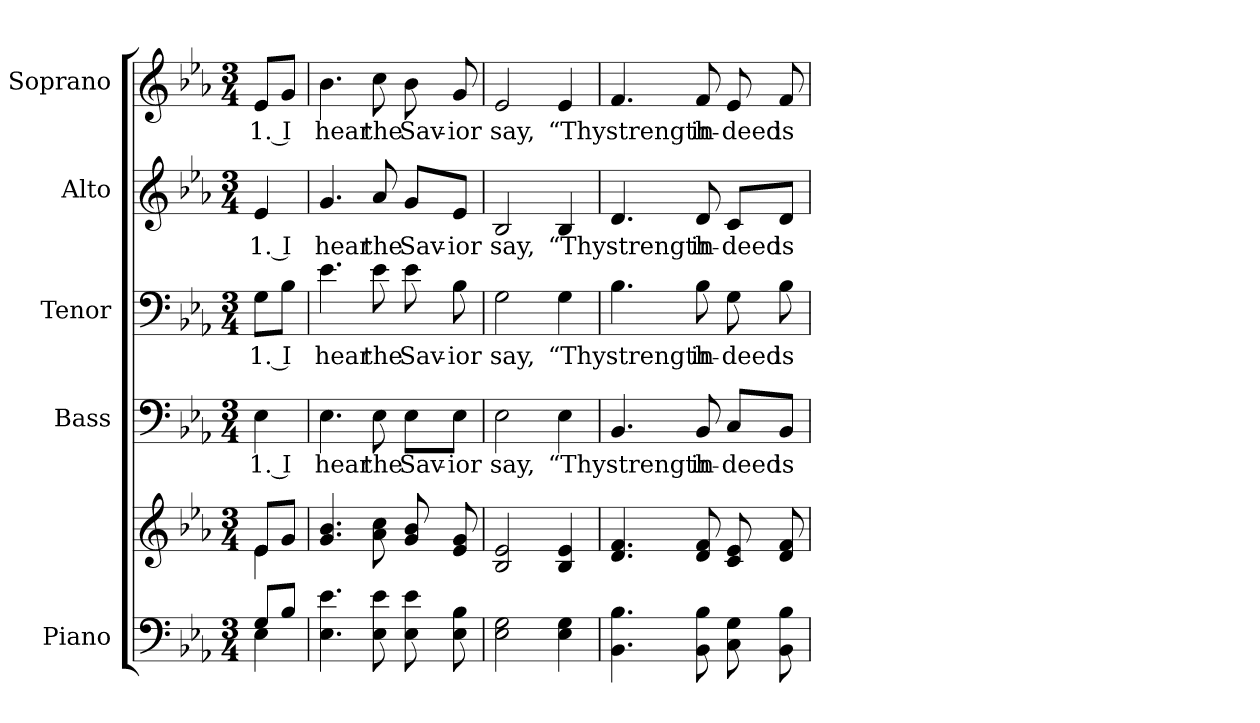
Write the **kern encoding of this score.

**kern	**kern	**kern	**text	**kern	**text	**kern	**text	**kern	**text
*part5	*part5	*part4	*part4	*part3	*part3	*part2	*part2	*part1	*part1
*staff6	*staff5	*staff4	*staff4	*staff3	*staff3	*staff2	*staff2	*staff1	*staff1
*I"Piano	*	*I"Bass	*	*I"Tenor	*	*I"Alto	*	*I"Soprano	*
*I'Pno.	*	*I'B.	*	*I'T.	*	*I'A.	*	*I'S.	*
!!LO:PB:g=z
*clefF4	*clefG2	*clefF4	*	*clefF4	*	*clefG2	*	*clefG2	*
*k[b-e-a-]	*k[b-e-a-]	*k[b-e-a-]	*	*k[b-e-a-]	*	*k[b-e-a-]	*	*k[b-e-a-]	*
*E-:	*E-:	*E-:	*	*E-:	*	*E-:	*	*E-:	*
*M3/4	*M3/4	*M3/4	*	*M3/4	*	*M3/4	*	*M3/4	*
*MM120	*MM120	*MM120	*	*MM120	*	*MM120	*	*MM120	*
=	=	=	=	=	=	=	=	=	=
*^	*^	*	*	*	*	*	*	*	*
!	!	!	!	!	!LO:LY:b:color=#000000	!	!	!	!	!	!
!	!	!	!	!	!	!	!LO:LY:b:color=#000000	!	!	!	!
!	!	!	!	!	!	!	!	!	!LO:LY:b:color=#000000	!	!
!	!	!	!	!	!	!	!	!	!	!	!LO:LY:b:color=#000000
8Gi/L	4E-i\	8e-i/L	4e-i\	4E-i\	1. I	8Gi\L	1. I	4e-i/	1. I	8e-i/L	1. I
8B-i/J	.	8gi/J	.	.	.	8B-i\J	.	.	.	8gi/J	.
*v	*v	*	*	*	*	*	*	*	*	*	*
*	*v	*v	*	*	*	*	*	*	*	*
=1	=1	=1	=1	=1	=1	=1	=1	=1	=1
!	!	!	!LO:LY:b:color=#000000	!	!	!	!	!	!
!	!	!	!	!	!LO:LY:b:color=#000000	!	!	!	!
!	!	!	!	!	!	!	!LO:LY:b:color=#000000	!	!
!	!	!	!	!	!	!	!	!	!LO:LY:b:color=#000000
4.E-i\ 4.e-i	4.gi/ 4.b-i	4.E-i\	hear	4.e-i\	hear	4.gi/	hear	4.b-i\	hear
!	!	!	!LO:LY:b:color=#000000	!	!	!	!	!	!
!	!	!	!	!	!LO:LY:b:color=#000000	!	!	!	!
!	!	!	!	!	!	!	!LO:LY:b:color=#000000	!	!
!	!	!	!	!	!	!	!	!	!LO:LY:b:color=#000000
8E-i\ 8e-i	8a-i\ 8cci	8E-i\	the	8e-i\	the	8a-i/	the	8cci\	the
!	!	!	!LO:LY:b:color=#000000	!	!	!	!	!	!
!	!	!	!	!	!LO:LY:b:color=#000000	!	!	!	!
!	!	!	!	!	!	!	!LO:LY:b:color=#000000	!	!
!	!	!	!	!	!	!	!	!	!LO:LY:b:color=#000000
8E-i\ 8e-i	8gi/ 8b-i	8E-i\L	Sav-	8e-i\	Sav-	8gi/L	Sav-	8b-i\	Sav-
!	!	!	!LO:LY:b:color=#000000	!	!	!	!	!	!
!	!	!	!	!	!LO:LY:b:color=#000000	!	!	!	!
!	!	!	!	!	!	!	!LO:LY:b:color=#000000	!	!
!	!	!	!	!	!	!	!	!	!LO:LY:b:color=#000000
8E-i\ 8B-i	8e-i/ 8gi	8E-i\J	-ior	8B-i\	-ior	8e-i/J	-ior	8gi/	-ior
=2	=2	=2	=2	=2	=2	=2	=2	=2	=2
!	!	!	!LO:LY:b:color=#000000	!	!	!	!	!	!
!	!	!	!	!	!LO:LY:b:color=#000000	!	!	!	!
!	!	!	!	!	!	!	!LO:LY:b:color=#000000	!	!
!	!	!	!	!	!	!	!	!	!LO:LY:b:color=#000000
2E-i\ 2Gi	2B-i/ 2e-i	2E-i\	say,	2Gi\	say,	2B-i/	say,	2e-i/	say,
!	!	!	!LO:LY:b:color=#000000	!	!	!	!	!	!
!	!	!	!	!	!LO:LY:b:color=#000000	!	!	!	!
!	!	!	!	!	!	!	!LO:LY:b:color=#000000	!	!
!	!	!	!	!	!	!	!	!	!LO:LY:b:color=#000000
4E-i\ 4Gi	4B-i/ 4e-i	4E-i\	“Thy	4Gi\	“Thy	4B-i/	“Thy	4e-i/	“Thy
=3	=3	=3	=3	=3	=3	=3	=3	=3	=3
!	!	!	!LO:LY:b:color=#000000	!	!	!	!	!	!
!	!	!	!	!	!LO:LY:b:color=#000000	!	!	!	!
!	!	!	!	!	!	!	!LO:LY:b:color=#000000	!	!
!	!	!	!	!	!	!	!	!	!LO:LY:b:color=#000000
4.BB-i\ 4.B-i	4.di/ 4.fi	4.BB-i/	strength	4.B-i\	strength	4.di/	strength	4.fi/	strength
!	!	!	!LO:LY:b:color=#000000	!	!	!	!	!	!
!	!	!	!	!	!LO:LY:b:color=#000000	!	!	!	!
!	!	!	!	!	!	!	!LO:LY:b:color=#000000	!	!
!	!	!	!	!	!	!	!	!	!LO:LY:b:color=#000000
8BB-i\ 8B-i	8di/ 8fi	8BB-i/	in-	8B-i\	in-	8di/	in-	8fi/	in-
!	!	!	!LO:LY:b:color=#000000	!	!	!	!	!	!
!	!	!	!	!	!LO:LY:b:color=#000000	!	!	!	!
!	!	!	!	!	!	!	!LO:LY:b:color=#000000	!	!
!	!	!	!	!	!	!	!	!	!LO:LY:b:color=#000000
8Ci\ 8Gi	8ci/ 8e-i	8Ci/L	-deed	8Gi\	-deed	8ci/L	-deed	8e-i/	-deed
!	!	!	!LO:LY:b:color=#000000	!	!	!	!	!	!
!	!	!	!	!	!LO:LY:b:color=#000000	!	!	!	!
!	!	!	!	!	!	!	!LO:LY:b:color=#000000	!	!
!	!	!	!	!	!	!	!	!	!LO:LY:b:color=#000000
8BB-i\ 8B-i	8di/ 8fi	8BB-i/J	is	8B-i\	is	8di/J	is	8fi/	is
=	=	=	=	=	=	=	=	=	=
*-	*-	*-	*-	*-	*-	*-	*-	*-	*-
